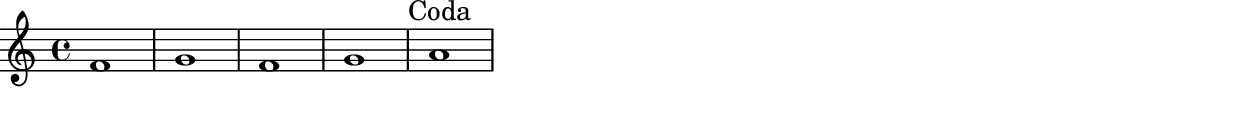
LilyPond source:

%% Generated by lilypond-book
%% Options: [exampleindent=10.16\mm,indent=0\mm,line-width=160\mm]
\include "lilypond-book-preamble.ly"


% ****************************************************************
% Start cut-&-pastable-section
% ****************************************************************

#(ly:set-option 'eps-box-padding 3.000000)



\paper {
  indent = 0\mm
  line-width = 160\mm
  % offset the left padding, also add 1mm as lilypond creates cropped
  % images with a little space on the right
  line-width = #(- line-width (* mm  3.000000) (* mm 1))
}

\layout {
  
}




% ****************************************************************
% ly snippet:
% ****************************************************************
\sourcefilename "/lilypond-2.24.3/input/regression/repeat-dc-one-alternative.ly"
\sourcefileline 0
\version "2.23.6"

#(ly:set-option 'warning-as-error #t)

\header {
  texidoc="A @code{\\repeat segno} with a single alternative ending
that is used for all volte receives a volta bracket rather than a coda
sign because there is no material to skip.  The bracket hooks down at
the @emph{D.C.}.

The bracket communicates the return count, so the return count is
omitted from the @emph{D.C.} instruction to avoid redundancy."
}

piece = \new Voice \fixed c' {
  \repeat segno 2 {
    f1
    \alternative {
      \volta 1,2 {
        g1
      }
    }
  }
  \sectionLabel "Coda"
  a1
}

\new Score { \piece }
\new Score { \unfoldRepeats \piece }



% ****************************************************************
% end ly snippet
% ****************************************************************
